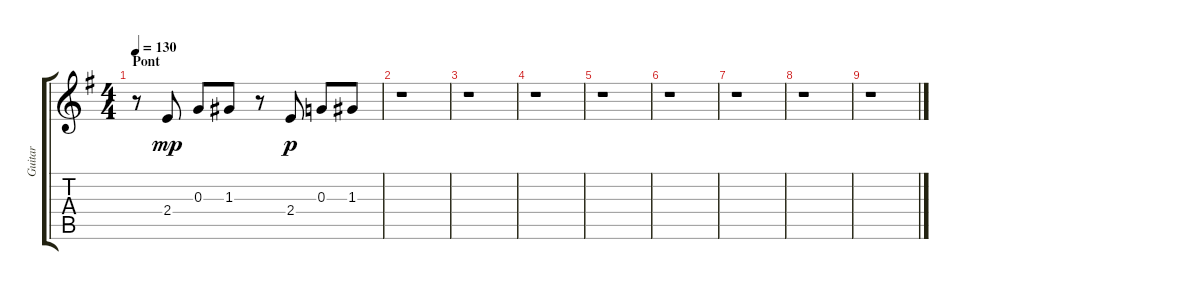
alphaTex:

\track ("Guitar" "Guitar") {instrument electricguitarclean}
\staff {score tabs}
\tuning (E4 B3 G3 D3 A2 E2) {hide}
\ts (4 4)
\section ("" "Pont")
\tempo 130
\clef g2
\ks g
r.8{dy f} 2.4.8{dy mp} 0.3.8 1.3.8 r.8 2.4.8{dy p} 0.3.8 1.3.8 |
r.1 |
r.1 |
r.1 |
r.1 |
r.1 |
r.1 |
r.1 |
r.1
